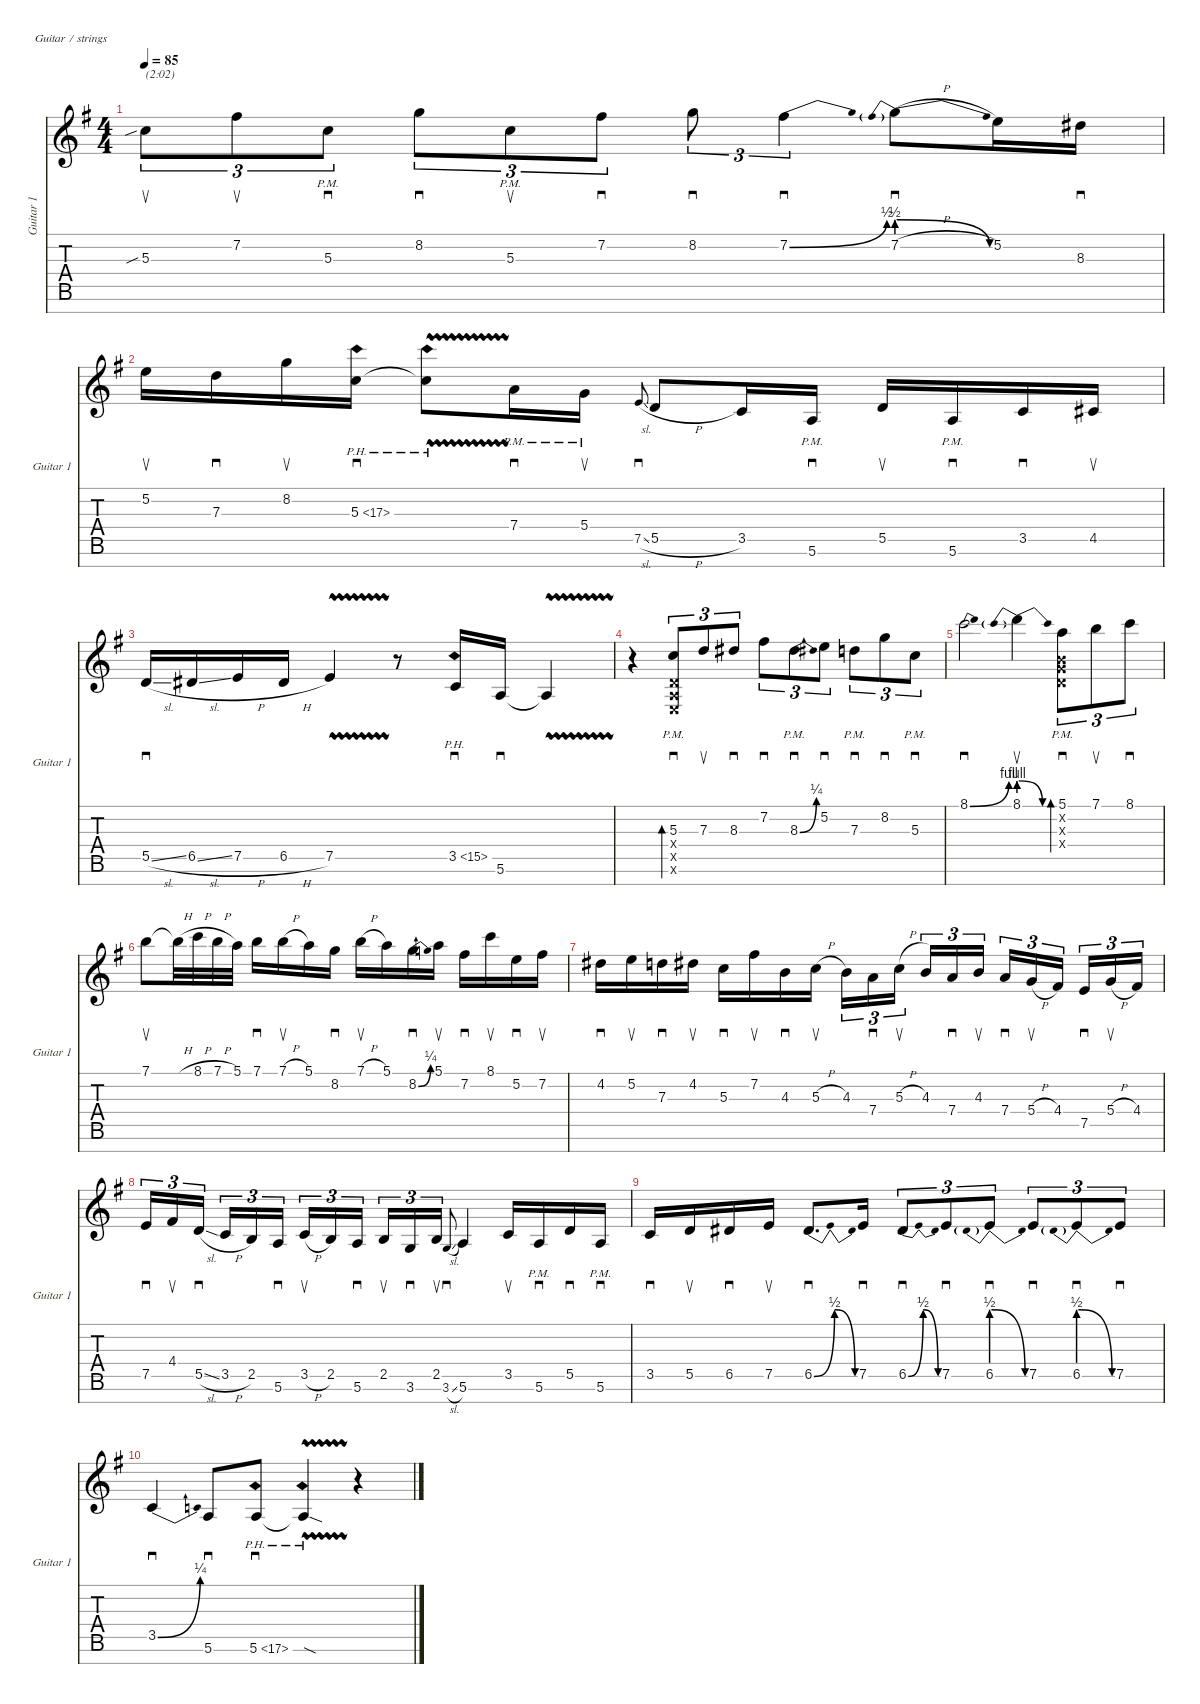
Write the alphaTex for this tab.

\defaultSystemsLayout 4
\hideDynamics
\bracketExtendMode nobrackets
\singleTrackTrackNamePolicy allsystems
\multiTrackTrackNamePolicy allsystems
\firstSystemTrackNameMode fullname
\otherSystemsTrackNameMode fullname
\otherSystemsTrackNameOrientation horizontal
\track ("Guitar 1" "od.guit.") {defaultSystemsLayout 2 instrument overdrivenguitar}
\staff {score tabs}
\tuning (E4 B3 G3 D3 A2 E2 B1)
\ts (4 4)
\tempo 85
\clef g2
\scale
1.05907
\ks eminor
5.3{sib acc forcenatural}.8{su tu (3 2) txt "(2:02)" dy mf beam Down} 7.2{acc #}.8{su tu (3 2) beam Down} 5.3{pm acc forcenatural}.8{sd tu (3 2) beam Down} 8.2{acc forcenatural}.8{sd tu (3 2) beam Down} 5.3{pm acc forcenatural}.8{su tu (3 2) beam Down} 7.2{acc #}.8{sd tu (3 2) beam Down} 8.2{acc forcenatural}.8{sd tu (3 2) beam Down} 7.2{be (bend 0 0 13.799999999999999 2) acc #}.4{sd tu (3 2) beam Down} 7.2{be (prebendrelease 0 2 59.4 0) h}.8{sd beam Down} 5.2{acc forcenatural}.16{beam Down} 8.3{acc #}.16{sd beam Down} |
\scale
0.94093 5.2{acc forcenatural}.16{su beam Down} 7.3{acc forcenatural}.16{sd beam Down} 8.2{acc forcenatural}.16{su beam Down} 5.3{ph 12 acc forcenatural}.16{sd beam Down} 5.3{ph 12 vw t acc forcenatural}.8{beam Down} 7.4{pm acc forcenatural}.16{sd beam Down} 5.4{pm acc forcenatural}.16{su beam Down} 7.5{sl acc forcenatural}.8{sd gr onbeat beam Up} 5.5{h acc forcenatural}.8{beam Up} 3.5{acc forcenatural}.16{beam Up} 5.6{pm acc forcenatural}.16{sd beam Up} 5.5{acc forcenatural}.16{su beam Up} 5.6{pm acc forcenatural}.16{sd beam Up} 3.5{acc forcenatural}.16{sd beam Up} 4.5{acc #}.16{su beam Up} |
\scale
1.05907 5.5{sl acc forcenatural}.16{sd beam Up} 6.5{sl acc #}.16{beam Up} 7.5{h acc forcenatural}.16{beam Up} 6.5{h acc #}.16{beam Up} 7.5{vw acc forcenatural}.4{beam Up} r.8{beam Up} 3.5{ph 12 acc forcenatural}.16{sd beam Up} 5.6{acc forcenatural}.16{sd beam Up} 5.6{vw t acc forcenatural}.4{beam Up} |
\scale
0.94093 r.4{beam Down} (5.3{acc forcenatural} 0.6{x acc forcenatural} 0.5{pm x acc forcenatural} 0.4{pm x acc forcenatural}).8{sd tu (3 2) bd 61 beam Up} 7.3{acc forcenatural}.8{su tu (3 2) beam Up} 8.3{acc #}.8{sd tu (3 2) beam Up} 7.2{acc #}.8{sd tu (3 2) beam Down} 8.3{be (bend 29.4 0 59.4 1) pm acc #}.8{sd tu (3 2) beam Down} 5.2{acc forcenatural}.8{sd tu (3 2) beam Down} 7.3{pm acc forcenatural}.8{sd tu (3 2) beam Down} 8.2{acc forcenatural}.8{sd tu (3 2) beam Down} 5.3{pm acc forcenatural}.8{sd tu (3 2) beam Down} |
\scale
1.05907 8.1{be (bend 0 0 25.2 4) acc forcenatural}.2{sd beam Down} 8.1{be (prebendrelease 0 4 3 0)}.4{su beam Down} (5.1{acc forcenatural} 0.4{pm x acc forcenatural} 0.3{x acc forcenatural} 0.2{pm x acc forcenatural}).8{sd tu (3 2) bd 60 beam Down} 7.1{acc forcenatural}.8{su tu (3 2) beam Down} 8.1{acc forcenatural}.8{sd tu (3 2) beam Down} |
\scale
0.94093 7.1{acc forcenatural}.8{su beam Down} 7.1{h t acc forcenatural}.32{beam Down} 8.1{h acc forcenatural}.32{beam Down} 7.1{h acc forcenatural}.32{beam Down} 5.1{acc forcenatural}.32{beam Down} 7.1{acc forcenatural}.16{sd beam Down} 7.1{h acc forcenatural}.16{su beam Down} 5.1{acc forcenatural}.16{beam Down} 8.2{acc forcenatural}.16{sd beam Down} 7.1{h acc forcenatural}.16{su beam Down} 5.1{acc forcenatural}.16{beam Down} 8.2{be (bend 27.599999999999998 0 59.4 1) acc forcenatural}.16{sd beam Down} 5.1{acc forcenatural}.16{su beam Down} 7.2{acc #}.16{sd beam Down} 8.1{acc forcenatural}.16{su beam Down} 5.2{acc forcenatural}.16{sd beam Down} 7.2{acc #}.16{su beam Down} |
\scale
1.05907 4.2{acc #}.16{sd beam Down} 5.2{acc forcenatural}.16{su beam Down} 7.3{acc forcenatural}.16{sd beam Down} 4.2{acc #}.16{su beam Down} 5.3{acc forcenatural}.16{sd beam Down} 7.2{acc #}.16{su beam Down} 4.3{acc forcenatural}.16{sd beam Down} 5.3{h acc forcenatural}.16{su beam Down} 4.3{acc forcenatural}.16{tu (3 2) beam Down} 7.4{acc forcenatural}.16{sd tu (3 2) beam Down} 5.3{h acc forcenatural}.16{su tu (3 2) beam Down} 4.3{acc forcenatural}.16{tu (3 2) beam Up} 7.4{acc forcenatural}.16{sd tu (3 2) beam Up} 4.3{acc forcenatural}.16{su tu (3 2) beam Up} 7.4{acc forcenatural}.16{sd tu (3 2) beam Up} 5.4{h acc forcenatural}.16{su tu (3 2) beam Up} 4.4{acc #}.16{tu (3 2) beam Up} 7.5{acc forcenatural}.16{sd tu (3 2) beam Up} 5.4{h acc forcenatural}.16{su tu (3 2) beam Up} 4.4{acc #}.16{tu (3 2) beam Up} |
\scale
0.94093 7.5{acc forcenatural}.16{sd tu (3 2) beam Up} 4.4{acc #}.16{su tu (3 2) beam Up} 5.5{sl acc forcenatural}.16{sd tu (3 2) beam Up} 3.5{h acc forcenatural}.16{tu (3 2) beam Up} 2.5{acc forcenatural}.16{tu (3 2) beam Up} 5.6{acc forcenatural}.16{sd tu (3 2) beam Up} 3.5{h acc forcenatural}.16{su tu (3 2) beam Up} 2.5{acc forcenatural}.16{tu (3 2) beam Up} 5.6{acc forcenatural}.16{sd tu (3 2) beam Up} 2.5{acc forcenatural}.16{su tu (3 2) beam Up} 3.6{acc forcenatural}.16{sd tu (3 2) beam Up} 2.5{acc forcenatural}.16{su tu (3 2) beam Up} 3.6{sl acc forcenatural}.8{sd gr onbeat beam Up} 5.6{acc forcenatural}.4{beam Up} 3.5{acc forcenatural}.16{su beam Up} 5.6{pm acc forcenatural}.16{sd beam Up} 5.5{acc forcenatural}.16{sd beam Up} 5.6{pm acc forcenatural}.16{sd beam Up} |
\scale
1.05907 3.5{acc forcenatural}.16{sd beam Up} 5.5{acc forcenatural}.16{su beam Up} 6.5{acc #}.16{sd beam Up} 7.5{acc forcenatural}.16{su beam Up} 6.5{be (bendrelease 0 0 9.6 2 16.2 2 28.2 0) acc #}.8{d sd beam Up} 7.5{acc forcenatural}.16{sd beam Up} 6.5{be (bendrelease 0 0 9.6 2 16.2 2 28.2 0) acc #}.8{sd tu (3 2) beam Up} 7.5{acc forcenatural}.8{sd tu (3 2) beam Up} 6.5{be (prebendrelease 0 2 28.799999999999997 0)}.8{sd tu (3 2) beam Up} 7.5{acc forcenatural}.8{sd tu (3 2) beam Up} 6.5{be (prebendrelease 0 2 28.799999999999997 0)}.8{sd tu (3 2) beam Up} 7.5{acc forcenatural}.8{sd tu (3 2) beam Up} |
\scale
0.94093 3.5{be (bend 28.799999999999997 0 59.4 1) acc forcenatural}.4{sd beam Up} 5.6{acc forcenatural}.8{sd beam Up} 5.6{ph 12 acc forcenatural}.8{sd beam Up} 5.6{ph 12 vw sod t acc forcenatural}.4{beam Up} r.4{beam Up}
